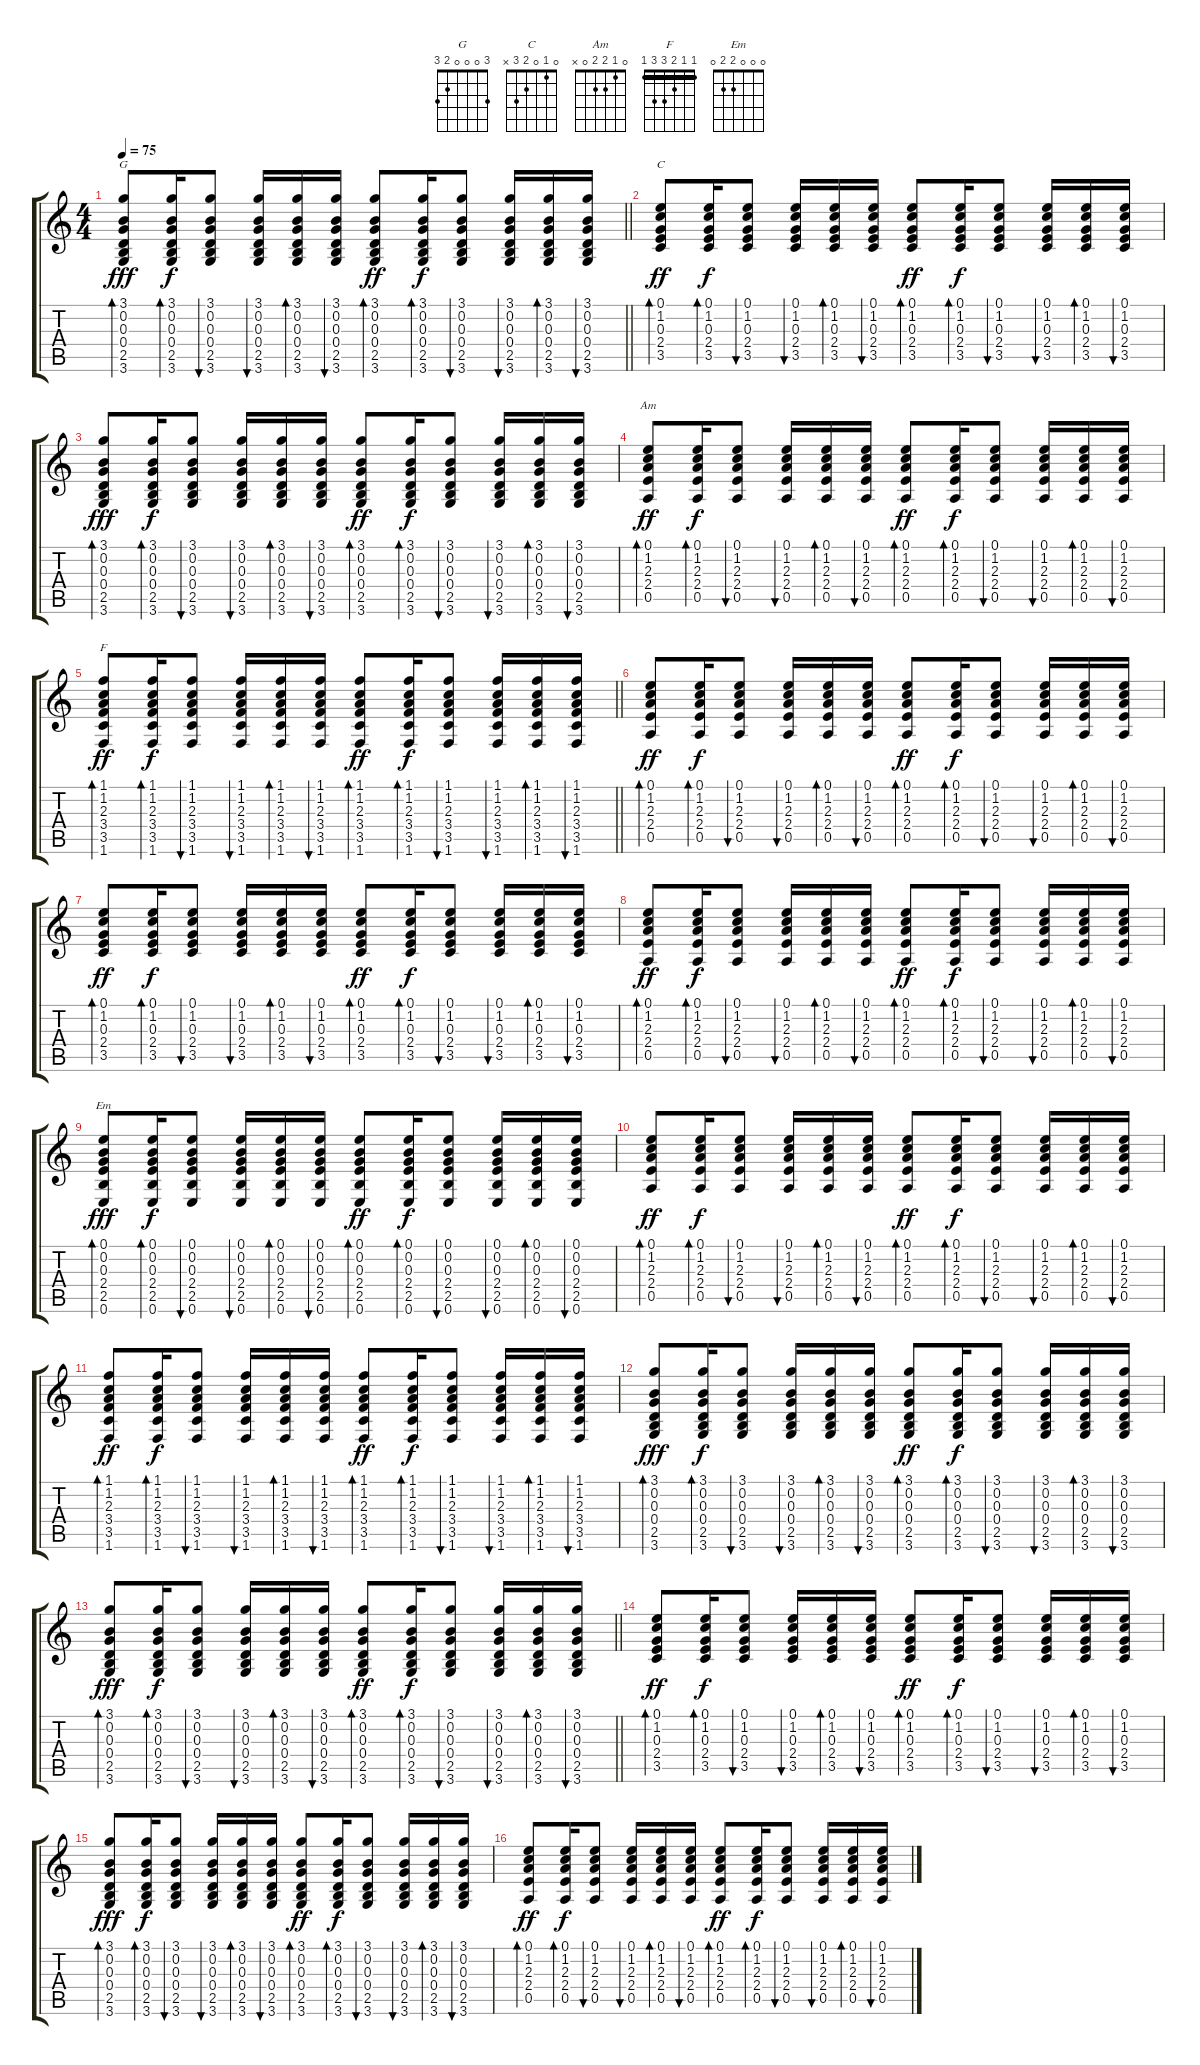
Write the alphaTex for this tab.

\track "" {instrument acousticguitarnylon}
\staff {score tabs}
\tuning (E4 B3 G3 D3 A2 E2) {hide}
\chord ("G" 3 0 0 0 2 3)
\chord ("C" 0 1 0 2 3 x)
\chord ("Am" 0 1 2 2 0 x)
\chord ("F" 1 1 2 3 3 1) {barre 1}
\chord ("Em" 0 0 0 2 2 0)
\ts (4 4)
\tempo 75
\clef g2
\barLineRight lightlight
\ks c
(3.1 0.2 0.3 0.4 2.5 3.6).8{bd 30 ch "G" dy fff} (3.1 0.2 0.3 0.4 2.5 3.6).16{bd 30 dy f} (3.1 0.2 0.3 0.4 2.5 3.6).8{bu 30} (3.1 0.2 0.3 0.4 2.5 3.6).16{bu 30} (3.1 0.2 0.3 0.4 2.5 3.6).16{bd 30} (3.1 0.2 0.3 0.4 2.5 3.6).16{bu 30} (3.1 0.2 0.3 0.4 2.5 3.6).8{bd 30 dy ff} (3.1 0.2 0.3 0.4 2.5 3.6).16{bd 30 dy f} (3.1 0.2 0.3 0.4 2.5 3.6).8{bu 30} (3.1 0.2 0.3 0.4 2.5 3.6).16{bu 30} (3.1 0.2 0.3 0.4 2.5 3.6).16{bd 30} (3.1 0.2 0.3 0.4 2.5 3.6).16{bu 30} |
(0.1 1.2 0.3 2.4 3.5).8{bd 30 ch "C" dy ff} (0.1 1.2 0.3 2.4 3.5).16{bd 30 dy f} (0.1 1.2 0.3 2.4 3.5).8{bu 30} (0.1 1.2 0.3 2.4 3.5).16{bu 30} (0.1 1.2 0.3 2.4 3.5).16{bd 30} (0.1 1.2 0.3 2.4 3.5).16{bu 30} (0.1 1.2 0.3 2.4 3.5).8{bd 30 dy ff} (0.1 1.2 0.3 2.4 3.5).16{bd 30 dy f} (0.1 1.2 0.3 2.4 3.5).8{bu 30} (0.1 1.2 0.3 2.4 3.5).16{bu 30} (0.1 1.2 0.3 2.4 3.5).16{bd 30} (0.1 1.2 0.3 2.4 3.5).16{bu 30} |
(3.1 0.2 0.3 0.4 2.5 3.6).8{bd 30 dy fff} (3.1 0.2 0.3 0.4 2.5 3.6).16{bd 30 dy f} (3.1 0.2 0.3 0.4 2.5 3.6).8{bu 30} (3.1 0.2 0.3 0.4 2.5 3.6).16{bu 30} (3.1 0.2 0.3 0.4 2.5 3.6).16{bd 30} (3.1 0.2 0.3 0.4 2.5 3.6).16{bu 30} (3.1 0.2 0.3 0.4 2.5 3.6).8{bd 30 dy ff} (3.1 0.2 0.3 0.4 2.5 3.6).16{bd 30 dy f} (3.1 0.2 0.3 0.4 2.5 3.6).8{bu 30} (3.1 0.2 0.3 0.4 2.5 3.6).16{bu 30} (3.1 0.2 0.3 0.4 2.5 3.6).16{bd 30} (3.1 0.2 0.3 0.4 2.5 3.6).16{bu 30} |
(0.1 1.2 2.3 2.4 0.5).8{bd 30 ch "Am" dy ff} (0.1 1.2 2.3 2.4 0.5).16{bd 30 dy f} (0.1 1.2 2.3 2.4 0.5).8{bu 30} (0.1 1.2 2.3 2.4 0.5).16{bu 30} (0.1 1.2 2.3 2.4 0.5).16{bd 30} (0.1 1.2 2.3 2.4 0.5).16{bu 30} (0.1 1.2 2.3 2.4 0.5).8{bd 60 dy ff} (0.1 1.2 2.3 2.4 0.5).16{bd 60 dy f} (0.1 1.2 2.3 2.4 0.5).8{bu 30} (0.1 1.2 2.3 2.4 0.5).16{bu 30} (0.1 1.2 2.3 2.4 0.5).16{bd 30} (0.1 1.2 2.3 2.4 0.5).16{bu 30} |
\barLineRight lightlight
(1.1 1.2 2.3 3.4 3.5 1.6).8{bd 30 ch "F" dy ff} (1.1 1.2 2.3 3.4 3.5 1.6).16{bd 30 dy f} (1.1 1.2 2.3 3.4 3.5 1.6).8{bu 30} (1.1 1.2 2.3 3.4 3.5 1.6).16{bu 30} (1.1 1.2 2.3 3.4 3.5 1.6).16{bd 30} (1.1 1.2 2.3 3.4 3.5 1.6).16{bu 30} (1.1 1.2 2.3 3.4 3.5 1.6).8{bd 30 dy ff} (1.1 1.2 2.3 3.4 3.5 1.6).16{bd 30 dy f} (1.1 1.2 2.3 3.4 3.5 1.6).8{bu 30} (1.1 1.2 2.3 3.4 3.5 1.6).16{bu 30} (1.1 1.2 2.3 3.4 3.5 1.6).16{bd 30} (1.1 1.2 2.3 3.4 3.5 1.6).16{bu 30} |
(0.1 1.2 2.3 2.4 0.5).8{bd 30 dy ff} (0.1 1.2 2.3 2.4 0.5).16{bd 30 dy f} (0.1 1.2 2.3 2.4 0.5).8{bu 30} (0.1 1.2 2.3 2.4 0.5).16{bu 30} (0.1 1.2 2.3 2.4 0.5).16{bd 30} (0.1 1.2 2.3 2.4 0.5).16{bu 30} (0.1 1.2 2.3 2.4 0.5).8{bd 60 dy ff} (0.1 1.2 2.3 2.4 0.5).16{bd 60 dy f} (0.1 1.2 2.3 2.4 0.5).8{bu 30} (0.1 1.2 2.3 2.4 0.5).16{bu 30} (0.1 1.2 2.3 2.4 0.5).16{bd 30} (0.1 1.2 2.3 2.4 0.5).16{bu 30} |
(0.1 1.2 0.3 2.4 3.5).8{bd 30 dy ff} (0.1 1.2 0.3 2.4 3.5).16{bd 30 dy f} (0.1 1.2 0.3 2.4 3.5).8{bu 30} (0.1 1.2 0.3 2.4 3.5).16{bu 30} (0.1 1.2 0.3 2.4 3.5).16{bd 30} (0.1 1.2 0.3 2.4 3.5).16{bu 30} (0.1 1.2 0.3 2.4 3.5).8{bd 30 dy ff} (0.1 1.2 0.3 2.4 3.5).16{bd 30 dy f} (0.1 1.2 0.3 2.4 3.5).8{bu 30} (0.1 1.2 0.3 2.4 3.5).16{bu 30} (0.1 1.2 0.3 2.4 3.5).16{bd 30} (0.1 1.2 0.3 2.4 3.5).16{bu 30} |
(0.1 1.2 2.3 2.4 0.5).8{bd 30 dy ff} (0.1 1.2 2.3 2.4 0.5).16{bd 30 dy f} (0.1 1.2 2.3 2.4 0.5).8{bu 30} (0.1 1.2 2.3 2.4 0.5).16{bu 30} (0.1 1.2 2.3 2.4 0.5).16{bd 30} (0.1 1.2 2.3 2.4 0.5).16{bu 30} (0.1 1.2 2.3 2.4 0.5).8{bd 60 dy ff} (0.1 1.2 2.3 2.4 0.5).16{bd 60 dy f} (0.1 1.2 2.3 2.4 0.5).8{bu 30} (0.1 1.2 2.3 2.4 0.5).16{bu 30} (0.1 1.2 2.3 2.4 0.5).16{bd 30} (0.1 1.2 2.3 2.4 0.5).16{bu 30} |
(0.1 0.2 0.3 2.4 2.5 0.6).8{bd 30 ch "Em" dy fff} (0.1 0.2 0.3 2.4 2.5 0.6).16{bd 30 dy f} (0.1 0.2 0.3 2.4 2.5 0.6).8{bu 30} (0.1 0.2 0.3 2.4 2.5 0.6).16{bu 30} (0.1 0.2 0.3 2.4 2.5 0.6).16{bd 30} (0.1 0.2 0.3 2.4 2.5 0.6).16{bu 30} (0.1 0.2 0.3 2.4 2.5 0.6).8{bd 30 dy ff} (0.1 0.2 0.3 2.4 2.5 0.6).16{bd 30 dy f} (0.1 0.2 0.3 2.4 2.5 0.6).8{bu 30} (0.1 0.2 0.3 2.4 2.5 0.6).16{bu 30} (0.1 0.2 0.3 2.4 2.5 0.6).16{bd 30} (0.1 0.2 0.3 2.4 2.5 0.6).16{bu 30} |
(0.1 1.2 2.3 2.4 0.5).8{bd 30 dy ff} (0.1 1.2 2.3 2.4 0.5).16{bd 30 dy f} (0.1 1.2 2.3 2.4 0.5).8{bu 30} (0.1 1.2 2.3 2.4 0.5).16{bu 30} (0.1 1.2 2.3 2.4 0.5).16{bd 30} (0.1 1.2 2.3 2.4 0.5).16{bu 30} (0.1 1.2 2.3 2.4 0.5).8{bd 60 dy ff} (0.1 1.2 2.3 2.4 0.5).16{bd 60 dy f} (0.1 1.2 2.3 2.4 0.5).8{bu 30} (0.1 1.2 2.3 2.4 0.5).16{bu 30} (0.1 1.2 2.3 2.4 0.5).16{bd 30} (0.1 1.2 2.3 2.4 0.5).16{bu 30} |
(1.1 1.2 2.3 3.4 3.5 1.6).8{bd 30 dy ff} (1.1 1.2 2.3 3.4 3.5 1.6).16{bd 30 dy f} (1.1 1.2 2.3 3.4 3.5 1.6).8{bu 30} (1.1 1.2 2.3 3.4 3.5 1.6).16{bu 30} (1.1 1.2 2.3 3.4 3.5 1.6).16{bd 30} (1.1 1.2 2.3 3.4 3.5 1.6).16{bu 30} (1.1 1.2 2.3 3.4 3.5 1.6).8{bd 30 dy ff} (1.1 1.2 2.3 3.4 3.5 1.6).16{bd 30 dy f} (1.1 1.2 2.3 3.4 3.5 1.6).8{bu 30} (1.1 1.2 2.3 3.4 3.5 1.6).16{bu 30} (1.1 1.2 2.3 3.4 3.5 1.6).16{bd 30} (1.1 1.2 2.3 3.4 3.5 1.6).16{bu 30} |
(3.1 0.2 0.3 0.4 2.5 3.6).8{bd 30 dy fff} (3.1 0.2 0.3 0.4 2.5 3.6).16{bd 30 dy f} (3.1 0.2 0.3 0.4 2.5 3.6).8{bu 30} (3.1 0.2 0.3 0.4 2.5 3.6).16{bu 30} (3.1 0.2 0.3 0.4 2.5 3.6).16{bd 30} (3.1 0.2 0.3 0.4 2.5 3.6).16{bu 30} (3.1 0.2 0.3 0.4 2.5 3.6).8{bd 30 dy ff} (3.1 0.2 0.3 0.4 2.5 3.6).16{bd 30 dy f} (3.1 0.2 0.3 0.4 2.5 3.6).8{bu 30} (3.1 0.2 0.3 0.4 2.5 3.6).16{bu 30} (3.1 0.2 0.3 0.4 2.5 3.6).16{bd 30} (3.1 0.2 0.3 0.4 2.5 3.6).16{bu 30} |
\barLineRight lightlight
(3.1 0.2 0.3 0.4 2.5 3.6).8{bd 30 dy fff} (3.1 0.2 0.3 0.4 2.5 3.6).16{bd 30 dy f} (3.1 0.2 0.3 0.4 2.5 3.6).8{bu 30} (3.1 0.2 0.3 0.4 2.5 3.6).16{bu 30} (3.1 0.2 0.3 0.4 2.5 3.6).16{bd 30} (3.1 0.2 0.3 0.4 2.5 3.6).16{bu 30} (3.1 0.2 0.3 0.4 2.5 3.6).8{bd 30 dy ff} (3.1 0.2 0.3 0.4 2.5 3.6).16{bd 30 dy f} (3.1 0.2 0.3 0.4 2.5 3.6).8{bu 30} (3.1 0.2 0.3 0.4 2.5 3.6).16{bu 30} (3.1 0.2 0.3 0.4 2.5 3.6).16{bd 30} (3.1 0.2 0.3 0.4 2.5 3.6).16{bu 30} |
\section ("" "")
(0.1 1.2 0.3 2.4 3.5).8{bd 30 dy ff} (0.1 1.2 0.3 2.4 3.5).16{bd 30 dy f} (0.1 1.2 0.3 2.4 3.5).8{bu 30} (0.1 1.2 0.3 2.4 3.5).16{bu 30} (0.1 1.2 0.3 2.4 3.5).16{bd 30} (0.1 1.2 0.3 2.4 3.5).16{bu 30} (0.1 1.2 0.3 2.4 3.5).8{bd 30 dy ff} (0.1 1.2 0.3 2.4 3.5).16{bd 30 dy f} (0.1 1.2 0.3 2.4 3.5).8{bu 30} (0.1 1.2 0.3 2.4 3.5).16{bu 30} (0.1 1.2 0.3 2.4 3.5).16{bd 30} (0.1 1.2 0.3 2.4 3.5).16{bu 30} |
(3.1 0.2 0.3 0.4 2.5 3.6).8{bd 30 dy fff} (3.1 0.2 0.3 0.4 2.5 3.6).16{bd 30 dy f} (3.1 0.2 0.3 0.4 2.5 3.6).8{bu 30} (3.1 0.2 0.3 0.4 2.5 3.6).16{bu 30 txt ""} (3.1 0.2 0.3 0.4 2.5 3.6).16{bd 30} (3.1 0.2 0.3 0.4 2.5 3.6).16{bu 30} (3.1 0.2 0.3 0.4 2.5 3.6).8{bd 30 dy ff} (3.1 0.2 0.3 0.4 2.5 3.6).16{bd 30 dy f} (3.1 0.2 0.3 0.4 2.5 3.6).8{bu 30} (3.1 0.2 0.3 0.4 2.5 3.6).16{bu 30} (3.1 0.2 0.3 0.4 2.5 3.6).16{bd 30} (3.1 0.2 0.3 0.4 2.5 3.6).16{bu 30} |
(0.1 1.2 2.3 2.4 0.5).8{bd 30 dy ff} (0.1 1.2 2.3 2.4 0.5).16{bd 30 dy f} (0.1 1.2 2.3 2.4 0.5).8{bu 30} (0.1 1.2 2.3 2.4 0.5).16{bu 30} (0.1 1.2 2.3 2.4 0.5).16{bd 30} (0.1 1.2 2.3 2.4 0.5).16{bu 30} (0.1 1.2 2.3 2.4 0.5).8{bd 60 dy ff} (0.1 1.2 2.3 2.4 0.5).16{bd 60 dy f} (0.1 1.2 2.3 2.4 0.5).8{bu 30} (0.1 1.2 2.3 2.4 0.5).16{bu 30} (0.1 1.2 2.3 2.4 0.5).16{bd 30} (0.1 1.2 2.3 2.4 0.5).16{bu 30}
